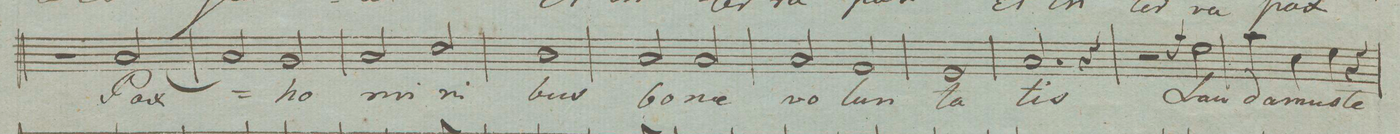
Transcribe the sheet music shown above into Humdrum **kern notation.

**kern	**text	**dynam
*I"Baſso. Tutti. i Solo odkąd piſano.	*	*
*clefF4	*	*
*k[]	*	*
*met(c)	*	*
*M4/4	*	*
2r	.	.
[2C/	Pax	.
=22	=22	=22
2C/]	.	.
2BB/	ho-	.
=23	=23	=23
2C/	-mi-	.
2E/	-ni	.
=24	=24	=24
1D\	bus	.
=25	=25	=25
2C/	bo-	.
2C/	-ne	.
=26	=26	=26
2C/	vo-	.
2AA/	-lun-	.
=27	=27	=27
1GG/	-ta-	.
=28	=28	=28
2.C/	-tis	.
4r	.	.
=29	=29	=29
2r	.	.
.	.	f
2G\	Lau-	.
=30	=30	=30
4c\	-da-	.
4E\	-mus	.
4G\	te	.
4r	.	.
=31	=31	=31
*-	*-	*-
